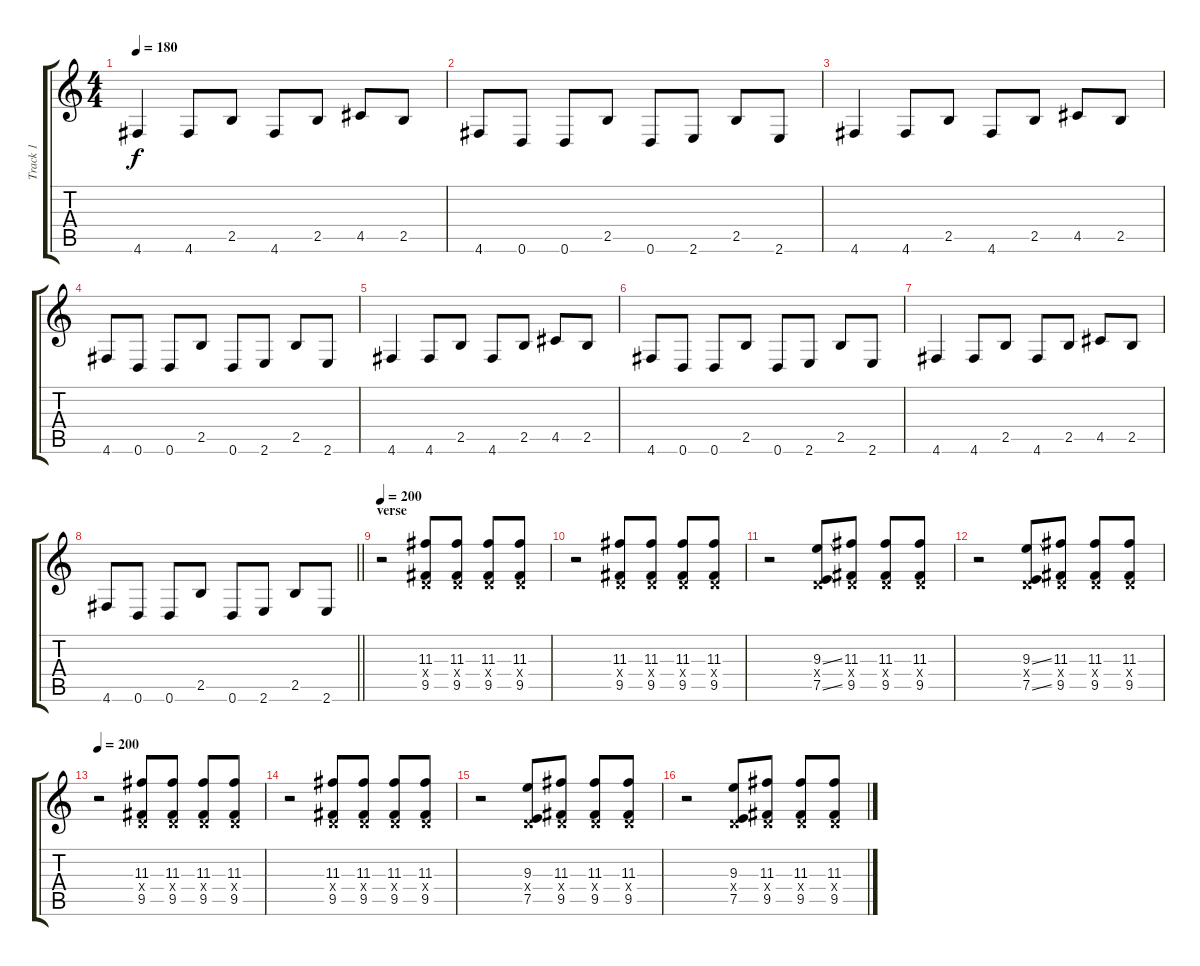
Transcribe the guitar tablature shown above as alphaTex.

\track ("Track 1" "Track 1") {instrument electricguitarclean}
\staff {score tabs}
\tuning (E4 B3 G3 D3 A2 D2) {hide}
\ts (4 4)
\tempo 180
\clef g2
\ks c
4.6.4{dy f instrument overdrivenguitar} 4.6.8 2.5.8 4.6.8 2.5.8 4.5.8 2.5.8 |
4.6.8 0.6.8 0.6.8 2.5.8 0.6.8 2.6.8 2.5.8 2.6.8 |
4.6.4 4.6.8 2.5.8 4.6.8 2.5.8 4.5.8 2.5.8 |
4.6.8 0.6.8 0.6.8 2.5.8 0.6.8 2.6.8 2.5.8 2.6.8 |
4.6.4{instrument overdrivenguitar} 4.6.8 2.5.8 4.6.8 2.5.8 4.5.8 2.5.8 |
4.6.8 0.6.8 0.6.8 2.5.8 0.6.8 2.6.8 2.5.8 2.6.8 |
4.6.4 4.6.8 2.5.8 4.6.8 2.5.8 4.5.8 2.5.8 |
\barLineRight lightlight
4.6.8 0.6.8 0.6.8 2.5.8 0.6.8 2.6.8 2.5.8 2.6.8 |
\section ("" "verse")
\tempo 200
r.2{instrument distortionguitar} (11.3 0.4{x} 9.5).8 (11.3 0.4{x} 9.5).8 (11.3 0.4{x} 9.5).8 (11.3 0.4{x} 9.5).8 |
r.2 (11.3 0.4{x} 9.5).8 (11.3 0.4{x} 9.5).8 (11.3 0.4{x} 9.5).8 (11.3 0.4{x} 9.5).8 |
r.2 (9.3{ss} 0.4{x} 7.5{ss}).8 (11.3 0.4{x} 9.5).8 (11.3 0.4{x} 9.5).8 (11.3 0.4{x} 9.5).8 |
r.2 (9.3{ss} 0.4{x} 7.5{ss}).8 (11.3 0.4{x} 9.5).8 (11.3 0.4{x} 9.5).8 (11.3 0.4{x} 9.5).8 |
\tempo 200
r.2{instrument distortionguitar} (11.3 0.4{x} 9.5).8 (11.3 0.4{x} 9.5).8 (11.3 0.4{x} 9.5).8 (11.3 0.4{x} 9.5).8 |
r.2 (11.3 0.4{x} 9.5).8 (11.3 0.4{x} 9.5).8 (11.3 0.4{x} 9.5).8 (11.3 0.4{x} 9.5).8 |
r.2 (9.3 0.4{x} 7.5).8 (11.3 0.4{x} 9.5).8 (11.3 0.4{x} 9.5).8 (11.3 0.4{x} 9.5).8 |
r.2 (9.3 0.4{x} 7.5).8 (11.3 0.4{x} 9.5).8 (11.3 0.4{x} 9.5).8 (11.3 0.4{x} 9.5).8
